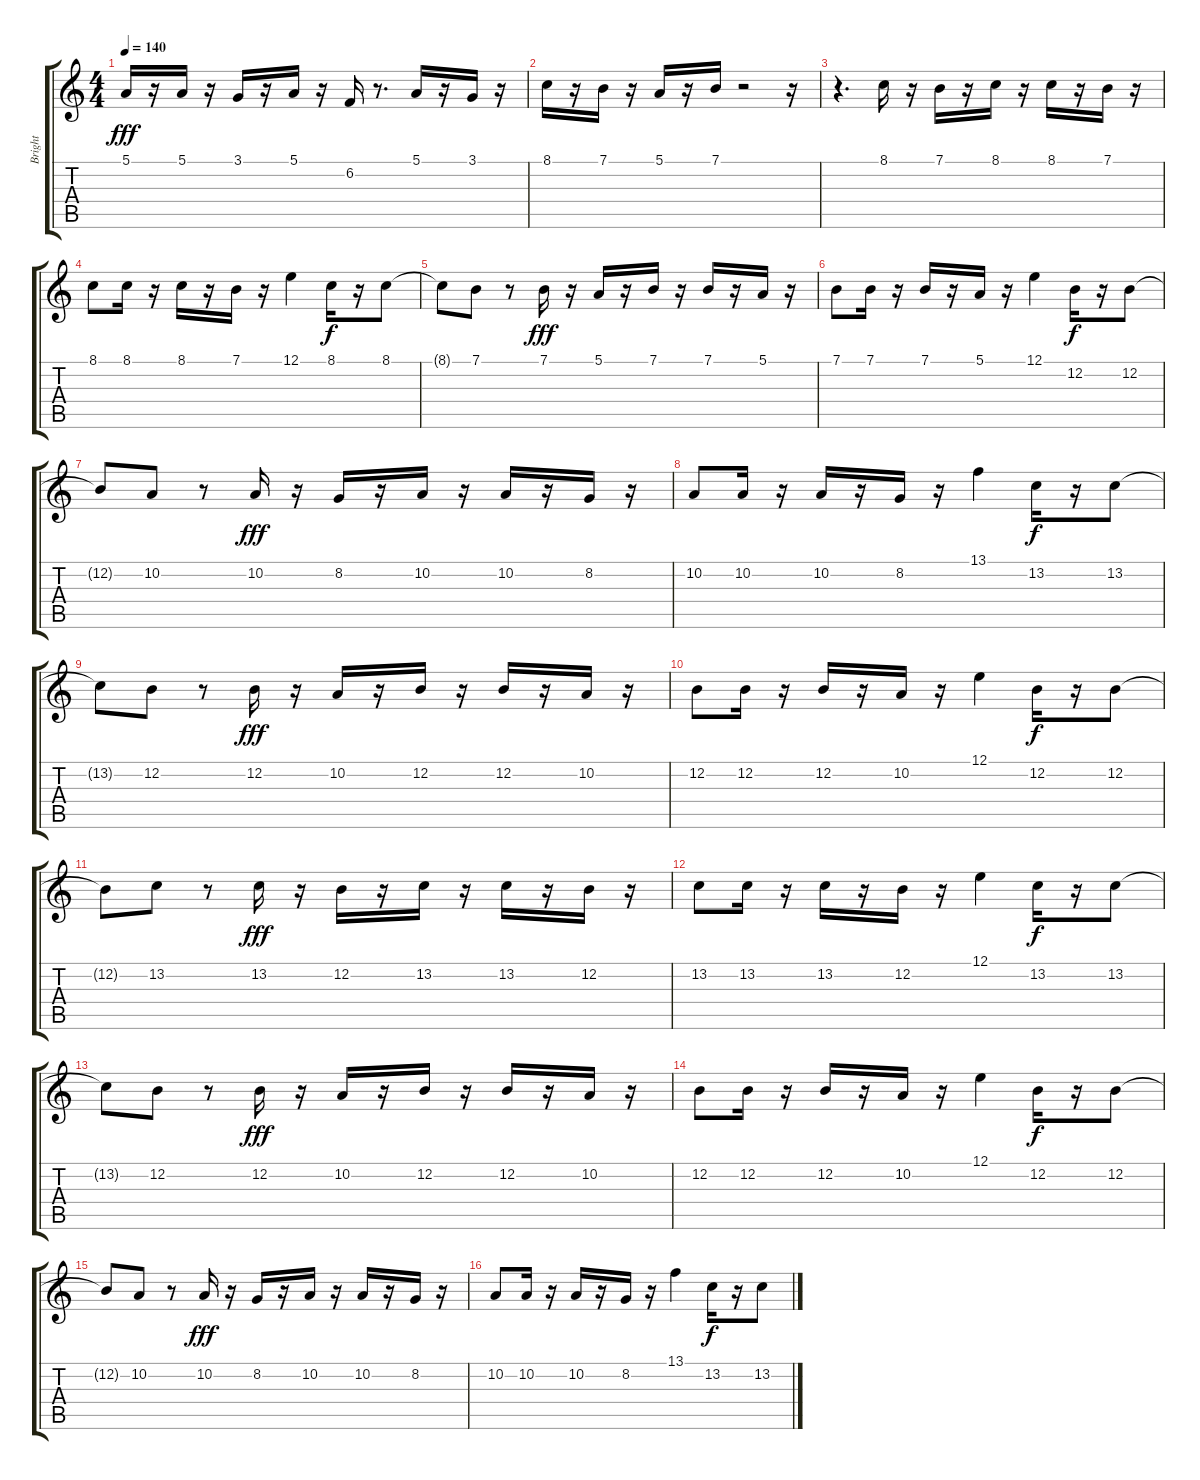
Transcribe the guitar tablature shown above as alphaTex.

\track ("Bright" "Bright") {instrument fx5brightness}
\staff {score tabs}
\tuning (E4 B3 G3 D3 A2 E2) {hide}
\ts (4 4)
\tempo 140
\clef g2
\ks c
5.1.16{dy fff} r.16 5.1.16 r.16 3.1.16 r.16 5.1.16 r.16 6.2.16 r.8{d} 5.1.16 r.16 3.1.16 r.16 |
8.1.16 r.16 7.1.16 r.16 5.1.16 r.16 7.1.16 r.2 r.16 |
r.4{d} 8.1.16 r.16 7.1.16 r.16 8.1.16 r.16 8.1.16 r.16 7.1.16 r.16 |
8.1.8 8.1.16 r.16 8.1.16 r.16 7.1.16 r.16 12.1.4 8.1.16{dy f} r.16 8.1.8 |
8.1{t}.8 7.1.8 r.8 7.1.16{dy fff} r.16 5.1.16 r.16 7.1.16 r.16 7.1.16 r.16 5.1.16 r.16 |
7.1.8 7.1.16 r.16 7.1.16 r.16 5.1.16 r.16 12.1.4 12.2.16{dy f} r.16 12.2.8 |
12.2{t}.8 10.2.8 r.8 10.2.16{dy fff} r.16 8.2.16 r.16 10.2.16 r.16 10.2.16 r.16 8.2.16 r.16 |
10.2.8 10.2.16 r.16 10.2.16 r.16 8.2.16 r.16 13.1.4 13.2.16{dy f} r.16 13.2.8 |
13.2{t}.8 12.2.8 r.8 12.2.16{dy fff} r.16 10.2.16 r.16 12.2.16 r.16 12.2.16 r.16 10.2.16 r.16 |
12.2.8 12.2.16 r.16 12.2.16 r.16 10.2.16 r.16 12.1.4 12.2.16{dy f} r.16 12.2.8 |
12.2{t}.8 13.2.8 r.8 13.2.16{dy fff} r.16 12.2.16 r.16 13.2.16 r.16 13.2.16 r.16 12.2.16 r.16 |
13.2.8 13.2.16 r.16 13.2.16 r.16 12.2.16 r.16 12.1.4 13.2.16{dy f} r.16 13.2.8 |
13.2{t}.8 12.2.8 r.8 12.2.16{dy fff} r.16 10.2.16 r.16 12.2.16 r.16 12.2.16 r.16 10.2.16 r.16 |
12.2.8 12.2.16 r.16 12.2.16 r.16 10.2.16 r.16 12.1.4 12.2.16{dy f} r.16 12.2.8 |
12.2{t}.8 10.2.8 r.8 10.2.16{dy fff} r.16 8.2.16 r.16 10.2.16 r.16 10.2.16 r.16 8.2.16 r.16 |
10.2.8 10.2.16 r.16 10.2.16 r.16 8.2.16 r.16 13.1.4 13.2.16{dy f} r.16 13.2.8
